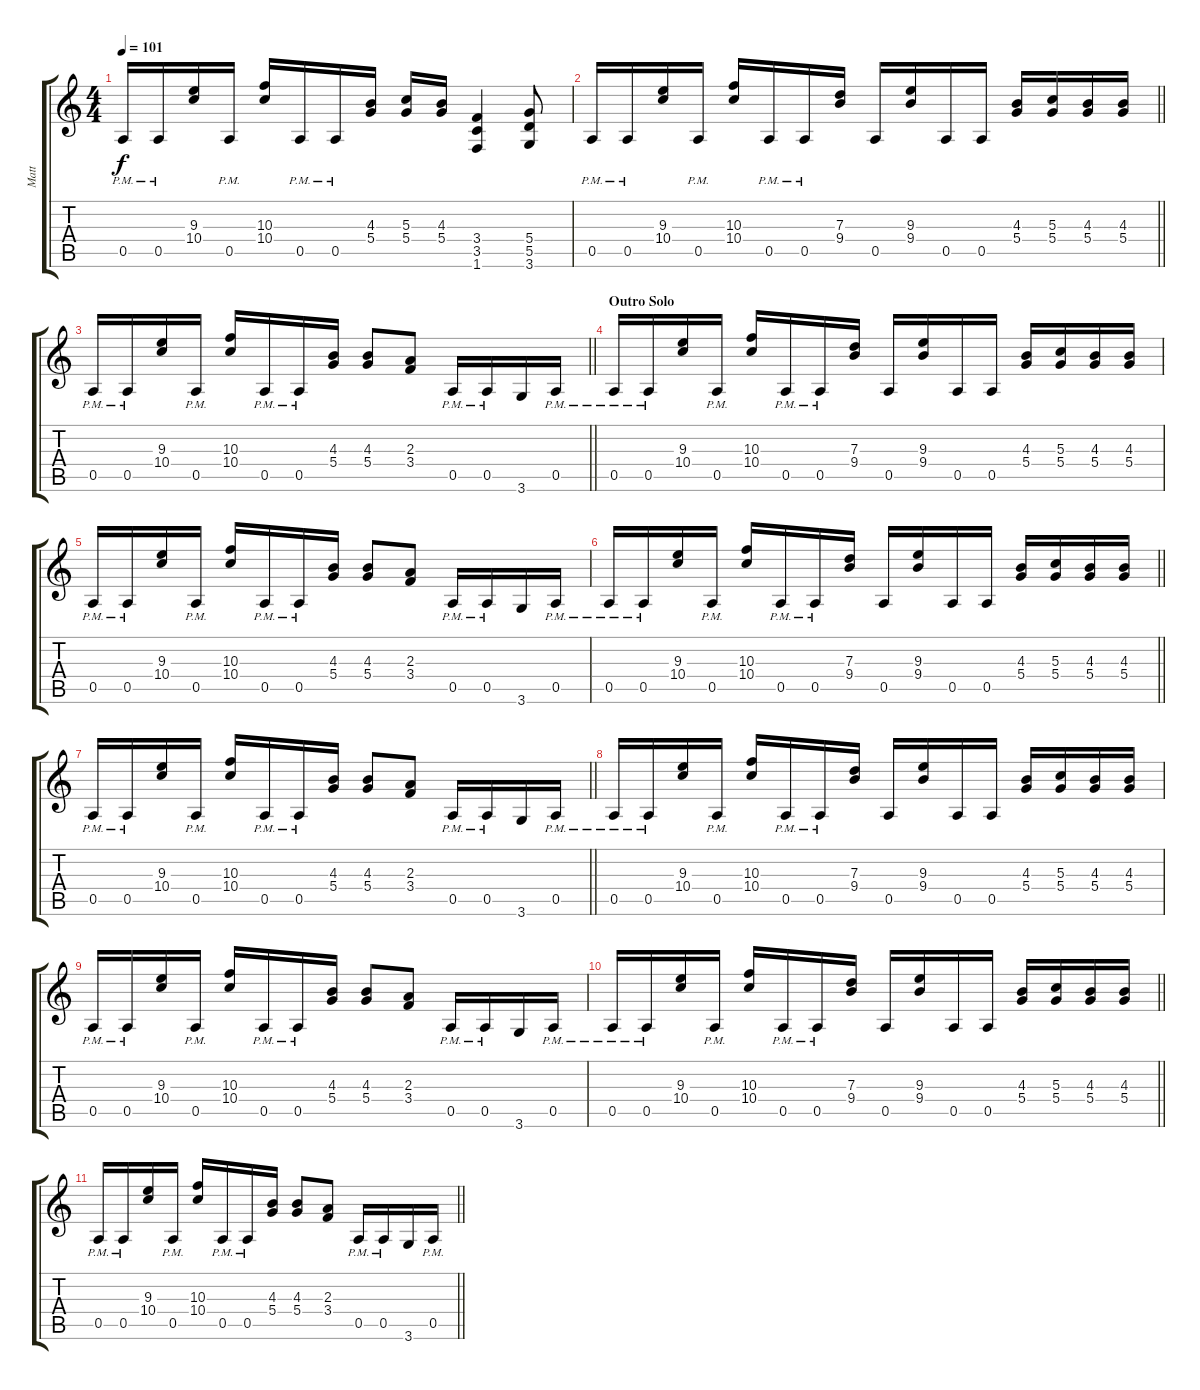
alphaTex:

\track ("Matt" "Matt") {instrument overdrivenguitar}
\staff {score tabs}
\tuning (E4 B3 G3 D3 A2 E2) {hide}
\ts (4 4)
\tempo 101
\clef g2
\ks c
0.5{pm}.16{dy f} 0.5{pm}.16 (9.3 10.4).16 0.5{pm}.16 (10.3 10.4).16 0.5{pm}.16 0.5{pm}.16 (4.3 5.4).16 (5.3 5.4).16 (4.3 5.4).16 (3.4 3.5 1.6).4 (5.4 5.5 3.6).8 |
\barLineRight lightlight
0.5{pm}.16 0.5{pm}.16 (9.3 10.4).16 0.5{pm}.16 (10.3 10.4).16 0.5{pm}.16 0.5{pm}.16 (7.3 9.4).16 0.5.16 (9.3 9.4).16 0.5.16 0.5.16 (4.3 5.4).16 (5.3 5.4).16 (4.3 5.4).16 (4.3 5.4).16 |
\barLineRight lightlight
0.5{pm}.16 0.5{pm}.16 (9.3 10.4).16 0.5{pm}.16 (10.3 10.4).16 0.5{pm}.16 0.5{pm}.16 (4.3 5.4).16 (4.3 5.4).8 (2.3 3.4).8 0.5{pm}.16 0.5{pm}.16 3.6.16 0.5{pm}.16 |
\section ("" "Outro Solo")
0.5{pm}.16 0.5{pm}.16 (9.3 10.4).16 0.5{pm}.16 (10.3 10.4).16 0.5{pm}.16 0.5{pm}.16 (7.3 9.4).16 0.5.16 (9.3 9.4).16 0.5.16 0.5.16 (4.3 5.4).16 (5.3 5.4).16 (4.3 5.4).16 (4.3 5.4).16 |
0.5{pm}.16 0.5{pm}.16 (9.3 10.4).16 0.5{pm}.16 (10.3 10.4).16 0.5{pm}.16 0.5{pm}.16 (4.3 5.4).16 (4.3 5.4).8 (2.3 3.4).8 0.5{pm}.16 0.5{pm}.16 3.6.16 0.5{pm}.16 |
\barLineRight lightlight
0.5{pm}.16 0.5{pm}.16 (9.3 10.4).16 0.5{pm}.16 (10.3 10.4).16 0.5{pm}.16 0.5{pm}.16 (7.3 9.4).16 0.5.16 (9.3 9.4).16 0.5.16 0.5.16 (4.3 5.4).16 (5.3 5.4).16 (4.3 5.4).16 (4.3 5.4).16 |
\barLineRight lightlight
0.5{pm}.16 0.5{pm}.16 (9.3 10.4).16 0.5{pm}.16 (10.3 10.4).16 0.5{pm}.16 0.5{pm}.16 (4.3 5.4).16 (4.3 5.4).8 (2.3 3.4).8 0.5{pm}.16 0.5{pm}.16 3.6.16 0.5{pm}.16 |
0.5{pm}.16 0.5{pm}.16 (9.3 10.4).16 0.5{pm}.16 (10.3 10.4).16 0.5{pm}.16 0.5{pm}.16 (7.3 9.4).16 0.5.16 (9.3 9.4).16 0.5.16 0.5.16 (4.3 5.4).16 (5.3 5.4).16 (4.3 5.4).16 (4.3 5.4).16 |
0.5{pm}.16 0.5{pm}.16 (9.3 10.4).16 0.5{pm}.16 (10.3 10.4).16 0.5{pm}.16 0.5{pm}.16 (4.3 5.4).16 (4.3 5.4).8 (2.3 3.4).8 0.5{pm}.16 0.5{pm}.16 3.6.16 0.5{pm}.16 |
\barLineRight lightlight
0.5{pm}.16 0.5{pm}.16 (9.3 10.4).16 0.5{pm}.16 (10.3 10.4).16 0.5{pm}.16 0.5{pm}.16 (7.3 9.4).16 0.5.16 (9.3 9.4).16 0.5.16 0.5.16 (4.3 5.4).16 (5.3 5.4).16 (4.3 5.4).16 (4.3 5.4).16 |
\barLineRight lightlight
0.5{pm}.16 0.5{pm}.16 (9.3 10.4).16 0.5{pm}.16 (10.3 10.4).16 0.5{pm}.16 0.5{pm}.16 (4.3 5.4).16 (4.3 5.4).8 (2.3 3.4).8 0.5{pm}.16 0.5{pm}.16 3.6.16 0.5{pm}.16
